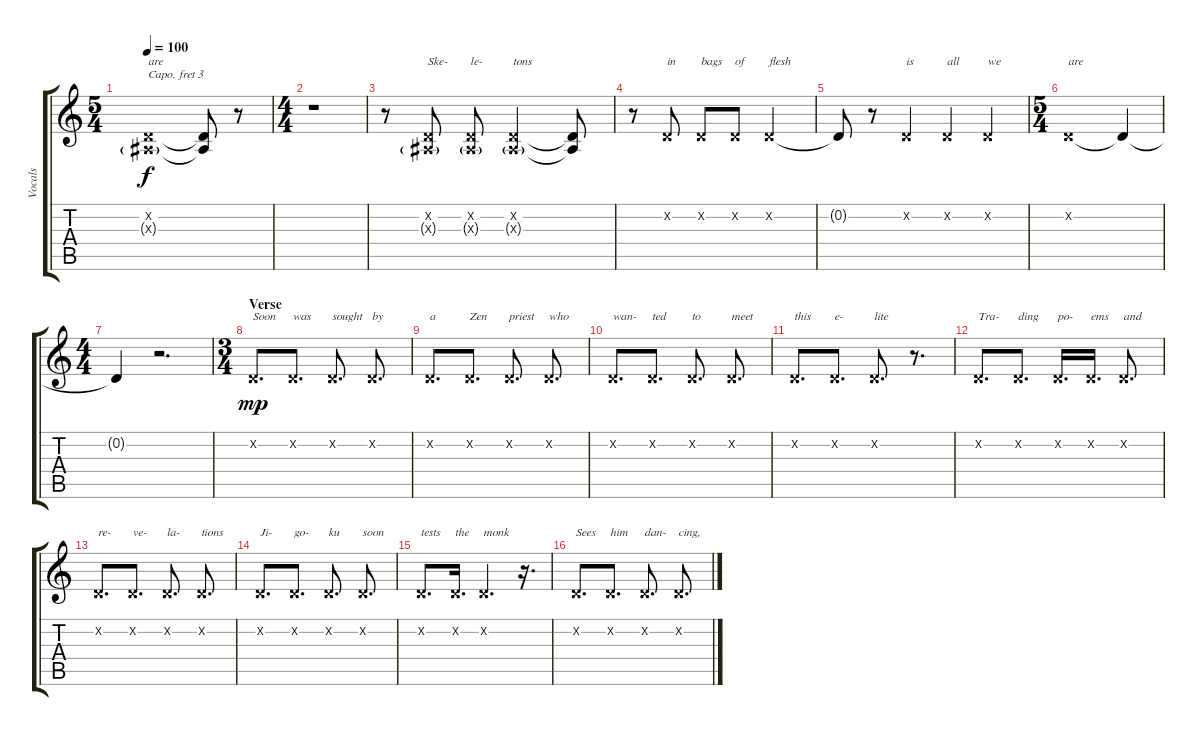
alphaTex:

\track ("Vocals" "Vocals") {instrument lead6voice}
\staff {score tabs}
\capo 3
\tuning (E4 B3 G3 D3 A2 E2) {hide}
\ts (5 4)
\tempo 100
\clef g2
\ks c
(0.2{x} 0.3{g x}).1{txt "are" dy f} (0.2{t} 0.3{t}).8 r.8 |
\ts (4 4)
r.1 |
r.8 (0.2{x} 0.3{g x}).8{txt "Ske-"} (0.2{x} 0.3{g x}).8{txt "le-"} (0.2{x} 0.3{g x}).2{txt "tons"} (0.2{t} 0.3{t}).8 |
r.8 0.2{x}.8{txt "in"} 0.2{x}.8{txt "bags"} 0.2{x}.8{txt "of"} 0.2{x}.2{txt "flesh"} |
0.2{t}.8 r.8 0.2{x}.4{txt "is"} 0.2{x}.4{txt "all"} 0.2{x}.4{txt "we"} |
\ts (5 4)
0.2{x}.1{txt "are"} 0.2{t}.4 |
\ts (4 4)
0.2{t}.4 r.2{d} |
\ts (3 4)
\section ("" "Verse")
0.2{x}.8{d txt "Soon" dy mp} 0.2{x}.8{d txt "was"} 0.2{x}.8{d txt "sought"} 0.2{x}.8{d txt "by"} |
0.2{x}.8{d txt "a"} 0.2{x}.8{d txt "Zen"} 0.2{x}.8{d txt "priest"} 0.2{x}.8{d txt "who"} |
0.2{x}.8{d txt "wan-"} 0.2{x}.8{d txt "ted"} 0.2{x}.8{d txt "to"} 0.2{x}.8{d txt "meet"} |
0.2{x}.8{d txt "this"} 0.2{x}.8{d txt "e-"} 0.2{x}.8{d txt "lite"} r.8{d} |
0.2{x}.8{d txt "Tra-"} 0.2{x}.8{d txt "ding"} 0.2{x}.16{d txt "po-"} 0.2{x}.16{d txt "ems"} 0.2{x}.8{d txt "and"} |
0.2{x}.8{d txt "re-"} 0.2{x}.8{d txt "ve-"} 0.2{x}.8{d txt "la-"} 0.2{x}.8{d txt "tions"} |
0.2{x}.8{d txt "Ji-"} 0.2{x}.8{d txt "go-"} 0.2{x}.8{d txt "ku"} 0.2{x}.8{d txt "soon"} |
0.2{x}.8{d txt "tests"} 0.2{x}.16{d txt "the"} 0.2{x}.4{d txt "monk"} r.16{d} |
0.2{x}.8{d txt "Sees"} 0.2{x}.8{d txt "him"} 0.2{x}.8{d txt "dan-"} 0.2{x}.8{d txt "cing,"}
